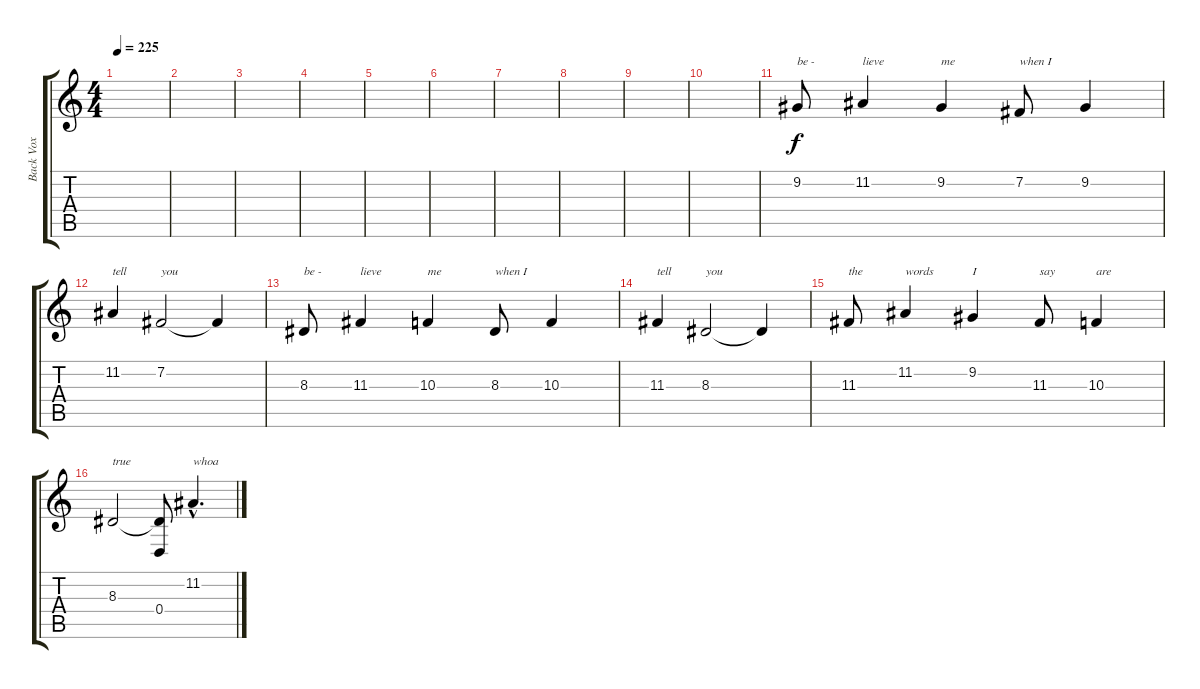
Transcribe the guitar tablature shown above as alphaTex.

\track ("Back Vox" "Back Vox") {instrument lead6voice}
\staff {score tabs}
\tuning (E4 B3 G3 D3 A2 E2) {hide}
\ts (4 4)
\tempo 225
\clef g2
\ks c
|
|
|
|
|
|
|
|
|
|
9.2.8{txt "be -"} 11.2.4{txt "lieve"} 9.2.4{txt "me"} 7.2.8{txt "when I"} 9.2.4 |
11.2.4{txt "tell"} 7.2.2{txt "you"} 7.2{t}.4 |
8.3.8{txt "be -"} 11.3.4{txt "lieve"} 10.3.4{txt "me"} 8.3.8{txt "when I"} 10.3.4 |
11.3.4{txt "tell"} 8.3.2{txt "you"} 8.3{t}.4 |
11.3.8{txt "the"} 11.2.4{txt "words"} 9.2.4{txt "I"} 11.3.8{txt "say"} 10.3.4{txt "are"} |
8.3.2{txt "true"} (8.3{t} 0.4).8 11.2{hac}.4{d txt "whoa"}
